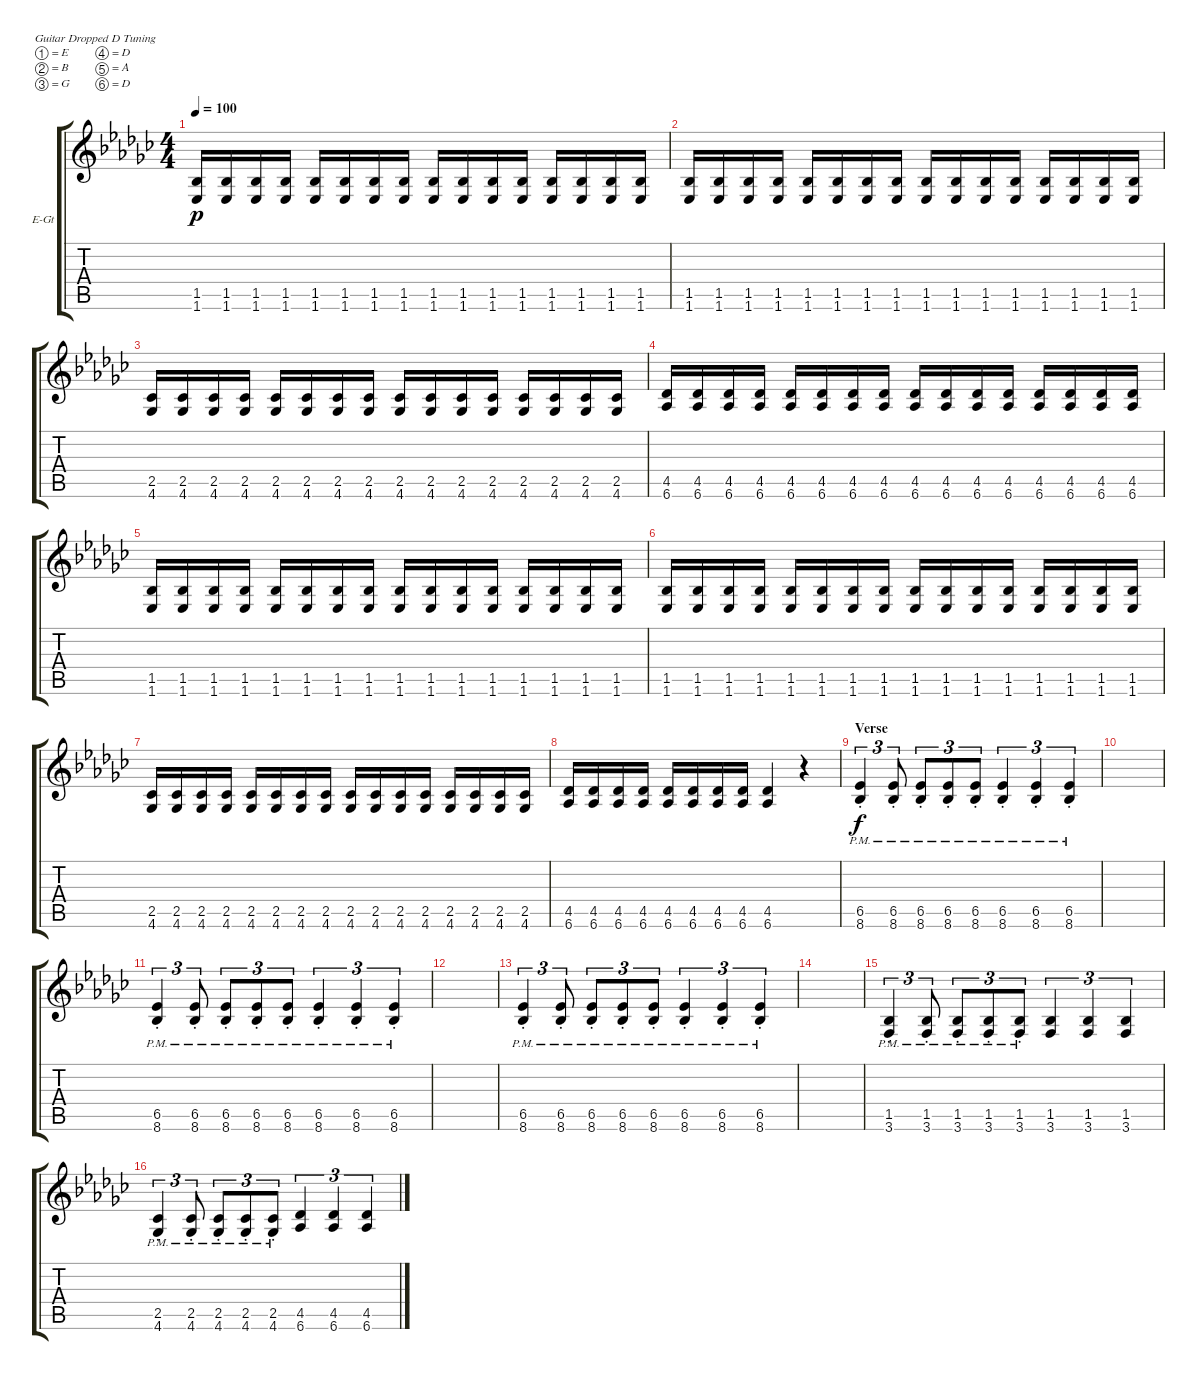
\defaultSystemsLayout 4
\bracketExtendMode groupsimilarinstruments
\firstSystemTrackNameOrientation horizontal
\otherSystemsTrackNameOrientation horizontal
\track ("Electric Guitar" "E-Gt") {instrument distortionguitar}
\staff {score tabs}
\tuning (E4 B3 G3 D3 A2 D2)
\ts (4 4)
\tempo 100
\clef g2
\ks ebminor
(1.6 1.5).16{dy p} (1.6 1.5).16 (1.6 1.5).16 (1.6 1.5).16 (1.6 1.5).16 (1.6 1.5).16 (1.6 1.5).16 (1.6 1.5).16 (1.6 1.5).16 (1.6 1.5).16 (1.6 1.5).16 (1.6 1.5).16 (1.6 1.5).16 (1.6 1.5).16 (1.6 1.5).16 (1.6 1.5).16 |
(1.6 1.5).16 (1.6 1.5).16 (1.6 1.5).16 (1.6 1.5).16 (1.6 1.5).16 (1.6 1.5).16 (1.6 1.5).16 (1.6 1.5).16 (1.6 1.5).16 (1.6 1.5).16 (1.6 1.5).16 (1.6 1.5).16 (1.6 1.5).16 (1.6 1.5).16 (1.6 1.5).16 (1.6 1.5).16 |
(2.5 4.6).16 (2.5 4.6).16 (2.5 4.6).16 (2.5 4.6).16 (2.5 4.6).16 (2.5 4.6).16 (2.5 4.6).16 (2.5 4.6).16 (2.5 4.6).16 (2.5 4.6).16 (2.5 4.6).16 (2.5 4.6).16 (2.5 4.6).16 (2.5 4.6).16 (2.5 4.6).16 (2.5 4.6).16 |
(6.6 4.5).16 (6.6 4.5).16 (6.6 4.5).16 (6.6 4.5).16 (6.6 4.5).16 (6.6 4.5).16 (6.6 4.5).16 (6.6 4.5).16 (6.6 4.5).16 (6.6 4.5).16 (6.6 4.5).16 (6.6 4.5).16 (6.6 4.5).16 (6.6 4.5).16 (6.6 4.5).16 (6.6 4.5).16 |
(1.6 1.5).16 (1.6 1.5).16 (1.6 1.5).16 (1.6 1.5).16 (1.6 1.5).16 (1.6 1.5).16 (1.6 1.5).16 (1.6 1.5).16 (1.6 1.5).16 (1.6 1.5).16 (1.6 1.5).16 (1.6 1.5).16 (1.6 1.5).16 (1.6 1.5).16 (1.6 1.5).16 (1.6 1.5).16 |
(1.6 1.5).16 (1.6 1.5).16 (1.6 1.5).16 (1.6 1.5).16 (1.6 1.5).16 (1.6 1.5).16 (1.6 1.5).16 (1.6 1.5).16 (1.6 1.5).16 (1.6 1.5).16 (1.6 1.5).16 (1.6 1.5).16 (1.6 1.5).16 (1.6 1.5).16 (1.6 1.5).16 (1.6 1.5).16 |
(2.5 4.6).16 (2.5 4.6).16 (2.5 4.6).16 (2.5 4.6).16 (2.5 4.6).16 (2.5 4.6).16 (2.5 4.6).16 (2.5 4.6).16 (2.5 4.6).16 (2.5 4.6).16 (2.5 4.6).16 (2.5 4.6).16 (2.5 4.6).16 (2.5 4.6).16 (2.5 4.6).16 (2.5 4.6).16 |
(6.6 4.5).16 (6.6 4.5).16 (6.6 4.5).16 (6.6 4.5).16 (6.6 4.5).16 (6.6 4.5).16 (6.6 4.5).16 (6.6 4.5).16 (6.6 4.5).4 r.4 |
\section ("" "Verse")
(8.6{pm st} 6.5{pm st}).4{tu (3 2) dy f} (8.6{pm st} 6.5{pm st}).8{tu (3 2)} (8.6{pm st} 6.5{pm st}).8{tu (3 2)} (8.6{pm st} 6.5{pm st}).8{tu (3 2)} (8.6{pm st} 6.5{pm st}).8{tu (3 2)} (8.6{pm st} 6.5{pm st}).4{tu (3 2)} (8.6{pm st} 6.5{pm st}).4{tu (3 2)} (8.6{pm st} 6.5{pm st}).4{tu (3 2)} |
|
(8.6{pm st} 6.5{pm st}).4{tu (3 2)} (8.6{pm st} 6.5{pm st}).8{tu (3 2)} (8.6{pm st} 6.5{pm st}).8{tu (3 2)} (8.6{pm st} 6.5{pm st}).8{tu (3 2)} (8.6{pm st} 6.5{pm st}).8{tu (3 2)} (8.6{pm st} 6.5{pm st}).4{tu (3 2)} (8.6{pm st} 6.5{pm st}).4{tu (3 2)} (8.6{pm st} 6.5{pm st}).4{tu (3 2)} |
|
(8.6{pm st} 6.5{pm st}).4{tu (3 2)} (8.6{pm st} 6.5{pm st}).8{tu (3 2)} (8.6{pm st} 6.5{pm st}).8{tu (3 2)} (8.6{pm st} 6.5{pm st}).8{tu (3 2)} (8.6{pm st} 6.5{pm st}).8{tu (3 2)} (8.6{pm st} 6.5{pm st}).4{tu (3 2)} (8.6{pm st} 6.5{pm st}).4{tu (3 2)} (8.6{pm st} 6.5{pm st}).4{tu (3 2)} |
|
(1.5{pm st} 3.6{pm st}).4{tu (3 2)} (3.6{pm st} 1.5{pm st}).8{tu (3 2)} (3.6{pm st} 1.5{pm st}).8{tu (3 2)} (3.6{pm st} 1.5{pm st}).8{tu (3 2)} (3.6{pm st} 1.5{pm st}).8{tu (3 2)} (3.6 1.5).4{tu (3 2)} (3.6 1.5).4{tu (3 2)} (3.6 1.5).4{tu (3 2)} |
(4.6{pm st} 2.5{pm st}).4{tu (3 2)} (4.6{pm st} 2.5{pm st}).8{tu (3 2)} (4.6{pm st} 2.5{pm st}).8{tu (3 2)} (4.6{pm st} 2.5{pm st}).8{tu (3 2)} (4.6{pm st} 2.5{pm st}).8{tu (3 2)} (6.6 4.5).4{tu (3 2)} (6.6 4.5).4{tu (3 2)} (6.6 4.5).4{tu (3 2)}
